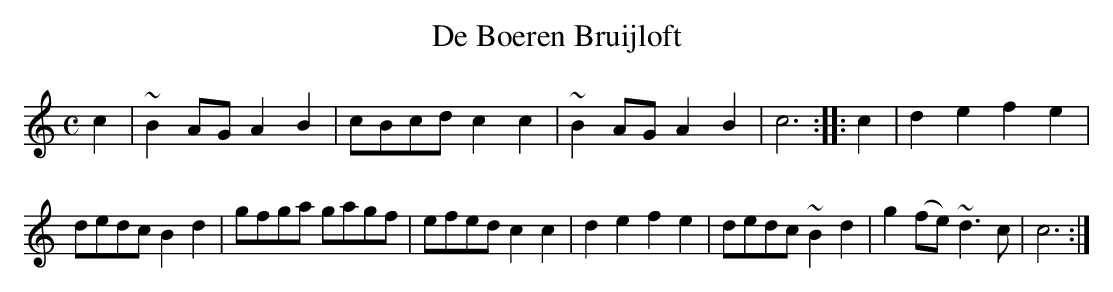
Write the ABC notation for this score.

X:1
T:De Boeren Bruijloft
M:C
K:Cmaj
c2|~B2AGA2B2|cBcdc2c2|~B2AGA2B2|c6:||:c2|d2e2f2e2|
dedcB2d2|gfga gagf|efedc2c2|d2e2f2e2|dedc~B2d2|g2(fe)~d3c|c6:|
